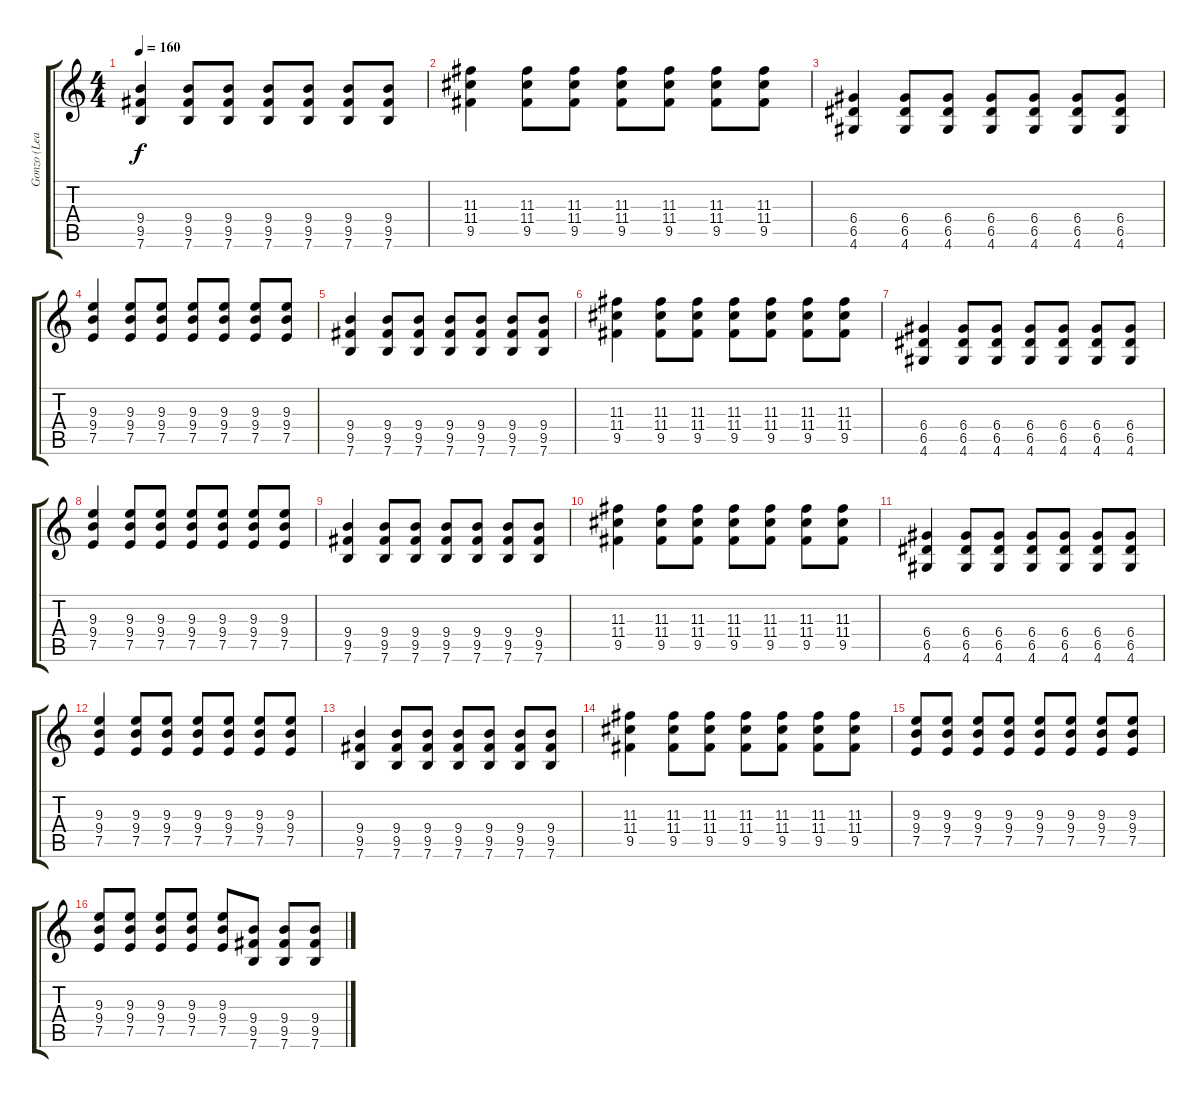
\track ("Gonzo (Lead Guitar)" "Gonzo (Lea") {instrument distortionguitar}
\staff {score tabs}
\tuning (E4 B3 G3 D3 A2 E2) {hide}
\ts (4 4)
\tempo 160
\clef g2
\ks c
(9.4 9.5 7.6).4{dy f} (9.4 9.5 7.6).8 (9.4 9.5 7.6).8 (9.4 9.5 7.6).8 (9.4 9.5 7.6).8 (9.4 9.5 7.6).8 (9.4 9.5 7.6).8 |
(11.3 11.4 9.5).4 (11.3 11.4 9.5).8 (11.3 11.4 9.5).8 (11.3 11.4 9.5).8 (11.3 11.4 9.5).8 (11.3 11.4 9.5).8 (11.3 11.4 9.5).8 |
(6.4 6.5 4.6).4 (6.4 6.5 4.6).8 (6.4 6.5 4.6).8 (6.4 6.5 4.6).8 (6.4 6.5 4.6).8 (6.4 6.5 4.6).8 (6.4 6.5 4.6).8 |
(9.3 9.4 7.5).4 (9.3 9.4 7.5).8 (9.3 9.4 7.5).8 (9.3 9.4 7.5).8 (9.3 9.4 7.5).8 (9.3 9.4 7.5).8 (9.3 9.4 7.5).8 |
(9.4 9.5 7.6).4 (9.4 9.5 7.6).8 (9.4 9.5 7.6).8 (9.4 9.5 7.6).8 (9.4 9.5 7.6).8 (9.4 9.5 7.6).8 (9.4 9.5 7.6).8 |
(11.3 11.4 9.5).4 (11.3 11.4 9.5).8 (11.3 11.4 9.5).8 (11.3 11.4 9.5).8 (11.3 11.4 9.5).8 (11.3 11.4 9.5).8 (11.3 11.4 9.5).8 |
(6.4 6.5 4.6).4 (6.4 6.5 4.6).8 (6.4 6.5 4.6).8 (6.4 6.5 4.6).8 (6.4 6.5 4.6).8 (6.4 6.5 4.6).8 (6.4 6.5 4.6).8 |
(9.3 9.4 7.5).4 (9.3 9.4 7.5).8 (9.3 9.4 7.5).8 (9.3 9.4 7.5).8 (9.3 9.4 7.5).8 (9.3 9.4 7.5).8 (9.3 9.4 7.5).8 |
(9.4 9.5 7.6).4 (9.4 9.5 7.6).8 (9.4 9.5 7.6).8 (9.4 9.5 7.6).8 (9.4 9.5 7.6).8 (9.4 9.5 7.6).8 (9.4 9.5 7.6).8 |
(11.3 11.4 9.5).4 (11.3 11.4 9.5).8 (11.3 11.4 9.5).8 (11.3 11.4 9.5).8 (11.3 11.4 9.5).8 (11.3 11.4 9.5).8 (11.3 11.4 9.5).8 |
(6.4 6.5 4.6).4 (6.4 6.5 4.6).8 (6.4 6.5 4.6).8 (6.4 6.5 4.6).8 (6.4 6.5 4.6).8 (6.4 6.5 4.6).8 (6.4 6.5 4.6).8 |
(9.3 9.4 7.5).4 (9.3 9.4 7.5).8 (9.3 9.4 7.5).8 (9.3 9.4 7.5).8 (9.3 9.4 7.5).8 (9.3 9.4 7.5).8 (9.3 9.4 7.5).8 |
(9.4 9.5 7.6).4 (9.4 9.5 7.6).8 (9.4 9.5 7.6).8 (9.4 9.5 7.6).8 (9.4 9.5 7.6).8 (9.4 9.5 7.6).8 (9.4 9.5 7.6).8 |
(11.3 11.4 9.5).4 (11.3 11.4 9.5).8 (11.3 11.4 9.5).8 (11.3 11.4 9.5).8 (11.3 11.4 9.5).8 (11.3 11.4 9.5).8 (11.3 11.4 9.5).8 |
(9.3 9.4 7.5).8 (9.3 9.4 7.5).8 (9.3 9.4 7.5).8 (9.3 9.4 7.5).8 (9.3 9.4 7.5).8 (9.3 9.4 7.5).8 (9.3 9.4 7.5).8 (9.3 9.4 7.5).8 |
(9.3 9.4 7.5).8 (9.3 9.4 7.5).8 (9.3 9.4 7.5).8 (9.3 9.4 7.5).8 (9.3 9.4 7.5).8 (9.4 9.5 7.6).8 (9.4 9.5 7.6).8 (9.4 9.5 7.6).8
